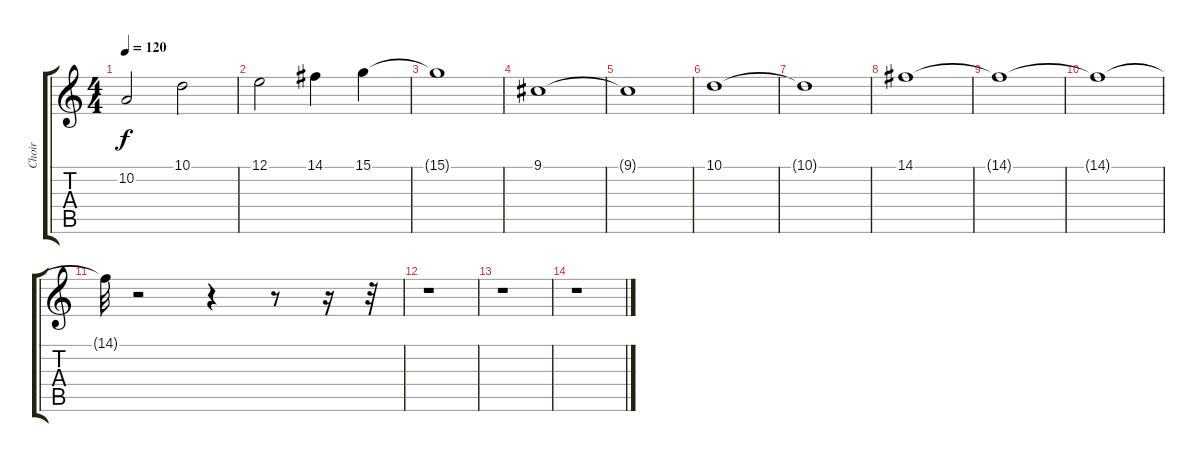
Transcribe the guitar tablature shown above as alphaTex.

\track ("Choir" "Choir") {instrument choiraahs}
\staff {score tabs}
\tuning (E4 B3 G3 D3 A2 E2) {hide}
\ts (4 4)
\tempo 120
\clef g2
\ks c
10.2.2{dy f} 10.1.2 |
12.1.2 14.1.4 15.1.4 |
15.1{t}.1 |
9.1.1 |
9.1{t}.1 |
10.1.1 |
10.1{t}.1 |
14.1.1 |
14.1{t}.1 |
14.1{t}.1 |
14.1{t}.32 r.2 r.4 r.8 r.16 r.32 |
r.1 |
r.1 |
r.1
